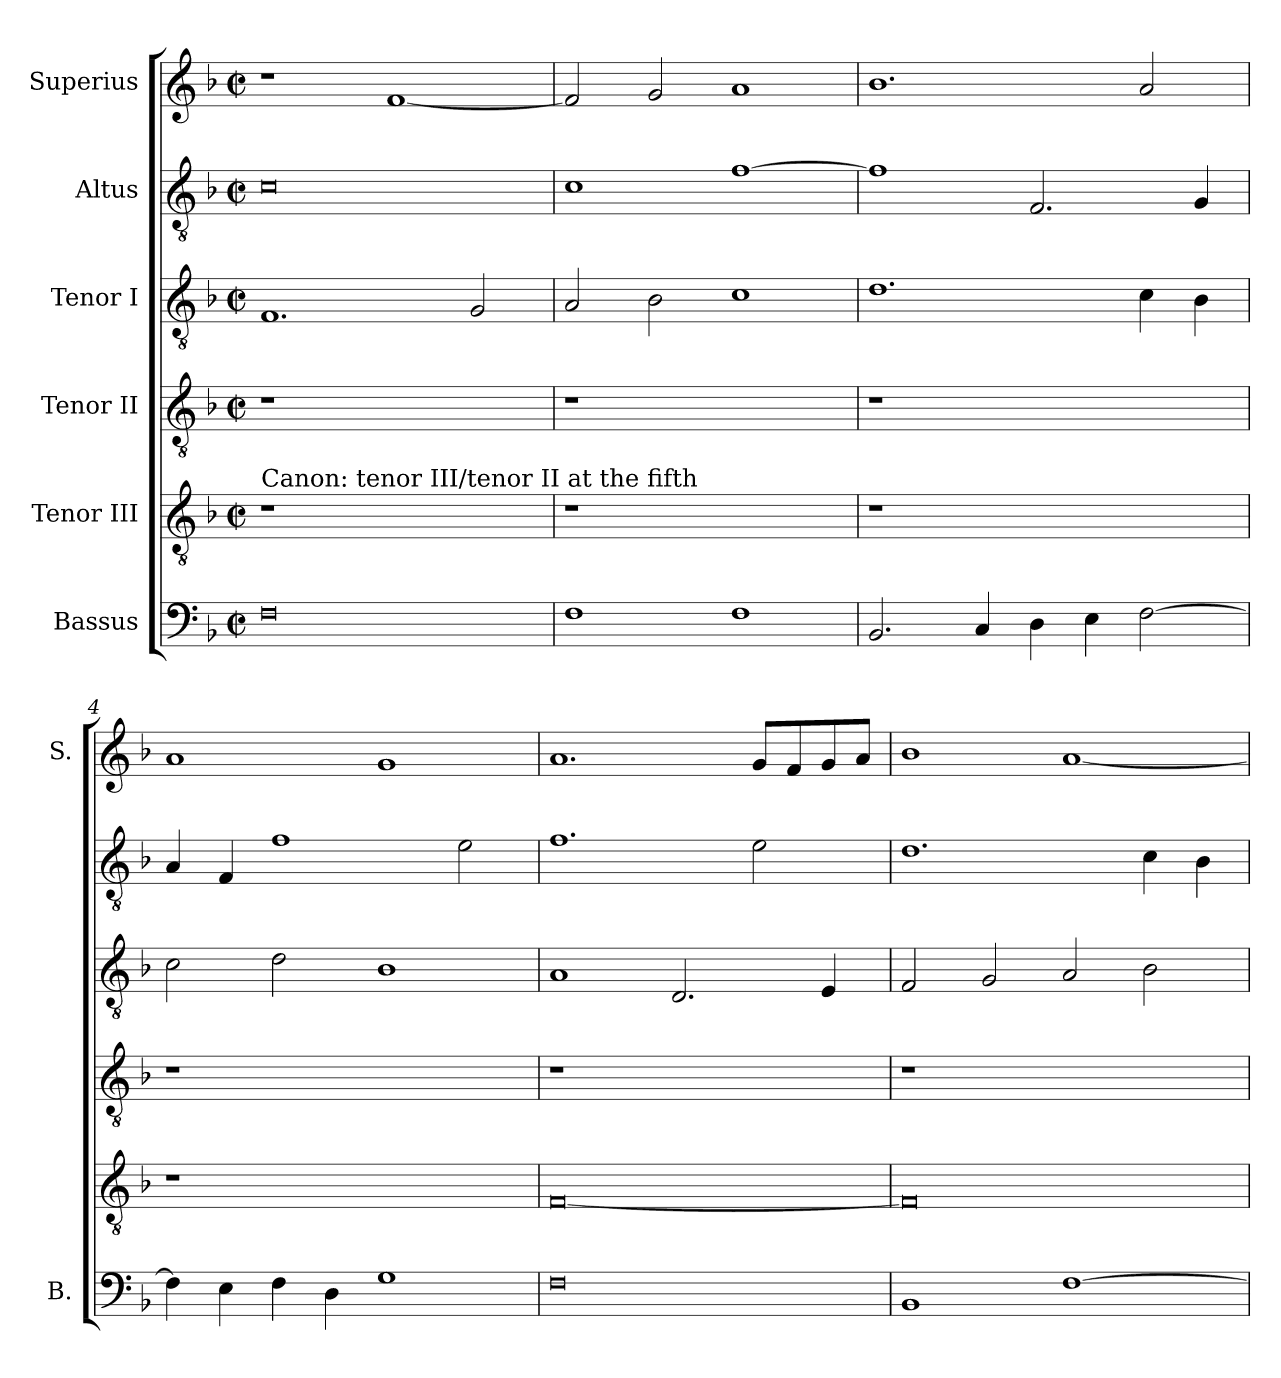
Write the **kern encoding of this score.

**kern	**kern	**kern	**kern	**kern	**kern
*part6	*part5	*part4	*part3	*part2	*part1
*staff6	*staff5	*staff4	*staff3	*staff2	*staff1
*I"Bassus	*I"Tenor III	*I"Tenor II	*I"Tenor I	*I"Altus	*I"Superius
*I'B.	*	*	*	*	*I'S.
!!LO:PB:g=z
*clefF4	*clefGv2	*clefGv2	*clefGv2	*clefGv2	*clefG2
*	*ITrd7c12	*ITrd7c12	*ITrd7c12	*ITrd7c12	*
*k[b-]	*k[b-]	*k[b-]	*k[b-]	*k[b-]	*k[b-]
*F:	*F:	*F:	*F:	*F:	*F:
*M2/2	*M2/2	*M2/2	*M2/2	*M2/2	*M2/2
*met(c|)	*met(c|)	*met(c|)	*met(c|)	*met(c|)	*met(c|)
=1	=1	=1	=1	=1	=1
!	!LO:TX:a:t=Canon&colon; tenor III/tenor II at the fifth	!	!	!	!
!	!LO:N:vis=1	!LO:N:vis=1	!	!	!
0Fi	1r	1r	1.FFi	0Ci	1r
.	1ryy	1ryy	.	.	[<1fi
.	.	.	2GGi/	.	.
=2	=2	=2	=2	=2	=2
!	!LO:N:vis=1	!LO:N:vis=1	!	!	!
1Fi	1r	1r	2AAi/	1Ci	2fi/]
.	.	.	2BB-i\	.	2gi/
1Fi	1ryy	1ryy	1Ci	[>1Fi	1ai
=3	=3	=3	=3	=3	=3
!	!LO:N:vis=1	!LO:N:vis=1	!	!	!
2.BB-i/	1r	1r	1.Di	1Fi]	1.b-i
4Ci/	.	.	.	.	.
4Di\	1ryy	1ryy	.	2.FFi/	.
4Ei\	.	.	.	.	.
[>2Fi\	.	.	4Ci\	.	2ai/
.	.	.	4BB-i\	4GGi/	.
=4	=4	=4	=4	=4	=4
!	!LO:N:vis=1	!LO:N:vis=1	!	!	!
4Fi\]	1r	1r	2Ci\	4AAi/	1ai
4Ei\	.	.	.	4FFi/	.
4Fi\	.	.	2Di\	1Fi	.
4Di\	.	.	.	.	.
1Gi	1ryy	1ryy	1BB-i	.	1gi
.	.	.	.	2Ei\	.
=5	=5	=5	=5	=5	=5
!	!	!LO:N:vis=1	!	!	!
0Fi	[<0FFi	1r	1AAi	1.Fi	1.ai
.	.	1ryy	2.DDi/	.	.
.	.	.	.	2Ei\	8gi/L
.	.	.	.	.	8fi/
.	.	.	4EEi/	.	8gi/
.	.	.	.	.	8ai/J
!!LO:LB:g=z
=6	=6	=6	=6	=6	=6
!	!	!LO:N:vis=1	!	!	!
1BB-i	0FFi]	1r	2FFi/	1.Di	1b-i
.	.	.	2GGi/	.	.
[>1Fi	.	1ryy	2AAi/	.	[<1ai
.	.	.	2BB-i\	4Ci\	.
.	.	.	.	4BB-i\	.
=	=	=	=	=	=
*-	*-	*-	*-	*-	*-
